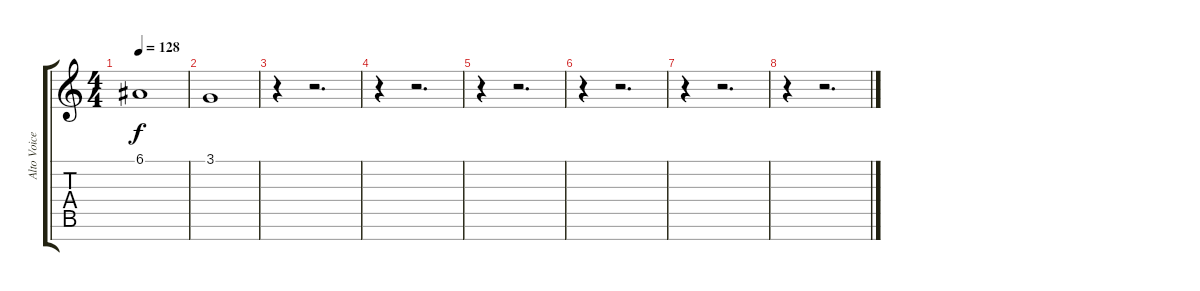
\track ("Alto Voice" "Alto Voice") {instrument voiceoohs}
\staff {score tabs}
\tuning (E4 B3 G3 D3 A2 E2 B1) {hide}
\ts (4 4)
\tempo 128
\clef g2
\ks c
6.1.1{dy f} |
3.1.1 |
r.4 r.2{d} |
r.4 r.2{d} |
r.4 r.2{d} |
r.4 r.2{d} |
r.4 r.2{d} |
r.4 r.2{d}
